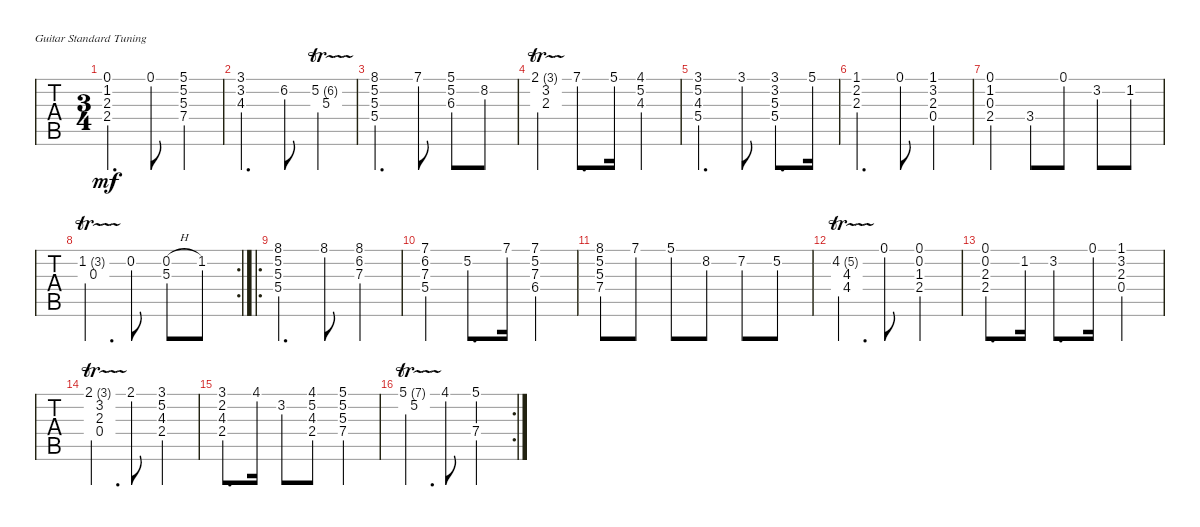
\bracketExtendMode groupsimilarinstruments
\singleTrackTrackNamePolicy hidden
\multiTrackTrackNamePolicy hidden
\firstSystemTrackNameOrientation horizontal
\otherSystemsTrackNameOrientation horizontal
\track ("De Visee - Suite in A minor - Allemande" "De Visee -") {instrument acousticguitarnylon}
\staff {tabs}
\tuning (E4 B3 G3 D3 A2 E2)
\ts (3 4)
\ac
\tempo (94 hide)
\clef g2
\ks aminor
(0.1 1.2 2.3 2.4).4{d dy mf instrument acousticguitarnylon} 0.1.8 (5.1 5.2 5.3 7.4).4 |
(3.1 3.2 4.3).4{d} 6.2.8 (5.2{tr (6 16)} 5.3).4 |
(8.1 5.2 5.3 5.4).4{d} 7.1.8 (5.1 5.2 6.3).8 8.2.8 |
(2.1{tr (3 16)} 3.2 2.3).4 7.1.8{d} 5.1.16 (4.1 5.2 4.3).4 |
(3.1 5.2 4.3 5.4).4{d} 3.1.8 (3.1 3.2 5.3 5.4).8{d} 5.1.16 |
(1.1 2.2 2.3).4{d} 0.1.8 (1.1 3.2 2.3 0.4).4 |
(0.1 1.2 0.3 2.4).4 3.4.8 0.1.8 3.2.8 1.2.8 |
\rc 2
(1.2{tr (3 16)} 0.3).4{d} 0.2.8 (5.3 0.2{h}).8 1.2.8 |
\ro
(8.1 5.2 5.3 5.4).4{d} 8.1.8 (8.1 6.2 7.3).4 |
(7.1 6.2 7.3 5.4).4 5.2.8{d} 7.1.16 (7.1 5.2 7.3 6.4).4 |
(8.1 5.2 5.3 7.4).8 7.1.8 5.1.8 8.2.8 7.2.8 5.2.8 |
(4.2{tr (5 16)} 4.3 4.4).4{d} 0.1.8 (0.1 0.2 1.3 2.4).4 |
(0.1 0.2 2.3 2.4).8{d} 1.2.16 3.2.8{d} 0.1.16 (1.1 3.2 2.3 0.4).4 |
(2.1{tr (3 16)} 3.2 2.3 0.4).4{d} 2.1.8 (3.1 5.2 4.3 2.4).4 |
(3.1 2.2 4.3 2.4).8{d} 4.1.16 3.2.8 (4.1 5.2 4.3 2.4).8 (5.1 5.2 5.3 7.4).4 |
\rc 2
(5.1{tr (7 16)} 5.2).4{d} 4.1.8 (5.1 7.4).4
